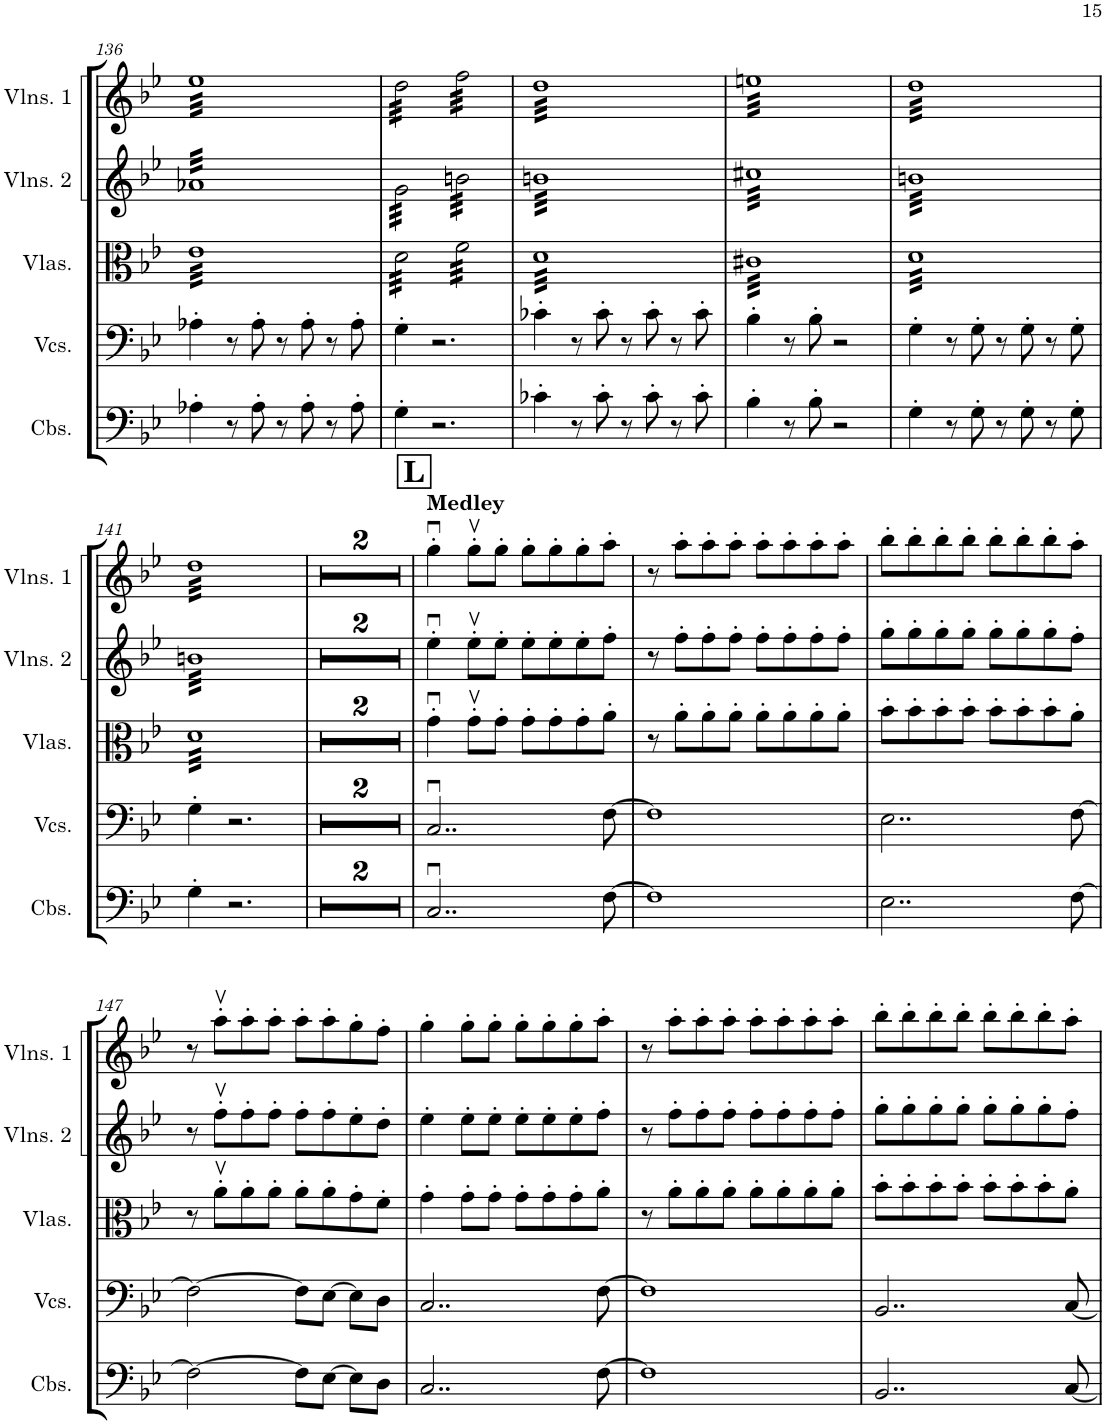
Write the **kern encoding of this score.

**kern	**kern	**kern	**kern	**kern
*part5	*part4	*part3	*part2	*part1
*staff5	*staff4	*staff3	*staff2	*staff1
*I"Contrabasses	*I"Violoncellos	*I"Violas	*I"Violins 2	*I"Violins 1
*I'Cbs.	*I'Vcs.	*I'Vlas.	*I'Vlns. 2	*I'Vlns. 1
!!LO:PB:g=z
*clefF4	*clefF4	*clefC3	*clefG2	*clefG2
*Trd7c12	*	*	*	*
*k[b-e-]	*k[b-e-]	*k[b-e-]	*k[b-e-]	*k[b-e-]
*M4/4	*M4/4	*M4/4	*M4/4	*M4/4
=136	=136	=136	=136	=136
*	*	*tremolo	*	*
*	*	*	*tremolo	*
*	*	*	*	*tremolo
4A-X'\	4A-X'\	32e-LLL	32a-XLLL	32ee-LLL
.	.	32e-	32a-X	32ee-
.	.	32e-	32a-X	32ee-
.	.	32e-	32a-X	32ee-
.	.	32e-	32a-X	32ee-
.	.	32e-	32a-X	32ee-
.	.	32e-	32a-X	32ee-
.	.	32e-	32a-X	32ee-
8r	8r	32e-	32a-X	32ee-
.	.	32e-	32a-X	32ee-
.	.	32e-	32a-X	32ee-
.	.	32e-	32a-X	32ee-
8A-'\	8A-'\	32e-	32a-X	32ee-
.	.	32e-	32a-X	32ee-
.	.	32e-	32a-X	32ee-
.	.	32e-	32a-X	32ee-
8r	8r	32e-	32a-X	32ee-
.	.	32e-	32a-X	32ee-
.	.	32e-	32a-X	32ee-
.	.	32e-	32a-X	32ee-
8A-'\	8A-'\	32e-	32a-X	32ee-
.	.	32e-	32a-X	32ee-
.	.	32e-	32a-X	32ee-
.	.	32e-	32a-X	32ee-
8r	8r	32e-	32a-X	32ee-
.	.	32e-	32a-X	32ee-
.	.	32e-	32a-X	32ee-
.	.	32e-	32a-X	32ee-
8A-'\	8A-'\	32e-	32a-X	32ee-
.	.	32e-	32a-X	32ee-
.	.	32e-	32a-X	32ee-
.	.	32e-JJJ	32a-XJJJ	32ee-JJJ
=137	=137	=137	=137	=137
4G'\	4G'\	32d\LLL	32g\LLL	32dd\LLL
.	.	32d\	32g\	32dd\
.	.	32d\	32g\	32dd\
.	.	32d\	32g\	32dd\
.	.	32d\	32g\	32dd\
.	.	32d\	32g\	32dd\
.	.	32d\	32g\	32dd\
.	.	32d\	32g\	32dd\
2.r	2.r	32d\	32g\	32dd\
.	.	32d\	32g\	32dd\
.	.	32d\	32g\	32dd\
.	.	32d\	32g\	32dd\
.	.	32d\	32g\	32dd\
.	.	32d\	32g\	32dd\
.	.	32d\	32g\	32dd\
.	.	32d\JJJ	32g\JJJ	32dd\JJJ
.	.	32f\LLL	32bn\LLL	32ff\LLL
.	.	32f\	32bn\	32ff\
.	.	32f\	32bn\	32ff\
.	.	32f\	32bn\	32ff\
.	.	32f\	32bn\	32ff\
.	.	32f\	32bn\	32ff\
.	.	32f\	32bn\	32ff\
.	.	32f\	32bn\	32ff\
.	.	32f\	32bn\	32ff\
.	.	32f\	32bn\	32ff\
.	.	32f\	32bn\	32ff\
.	.	32f\	32bn\	32ff\
.	.	32f\	32bn\	32ff\
.	.	32f\	32bn\	32ff\
.	.	32f\	32bn\	32ff\
.	.	32f\JJJ	32bn\JJJ	32ff\JJJ
=138	=138	=138	=138	=138
4c-X'\	4c-X'\	32dLLL	32bnLLL	32ddLLL
.	.	32d	32bn	32dd
.	.	32d	32bn	32dd
.	.	32d	32bn	32dd
.	.	32d	32bn	32dd
.	.	32d	32bn	32dd
.	.	32d	32bn	32dd
.	.	32d	32bn	32dd
8r	8r	32d	32bn	32dd
.	.	32d	32bn	32dd
.	.	32d	32bn	32dd
.	.	32d	32bn	32dd
8c-'\	8c-'\	32d	32bn	32dd
.	.	32d	32bn	32dd
.	.	32d	32bn	32dd
.	.	32d	32bn	32dd
8r	8r	32d	32bn	32dd
.	.	32d	32bn	32dd
.	.	32d	32bn	32dd
.	.	32d	32bn	32dd
8c-'\	8c-'\	32d	32bn	32dd
.	.	32d	32bn	32dd
.	.	32d	32bn	32dd
.	.	32d	32bn	32dd
8r	8r	32d	32bn	32dd
.	.	32d	32bn	32dd
.	.	32d	32bn	32dd
.	.	32d	32bn	32dd
8c-'\	8c-'\	32d	32bn	32dd
.	.	32d	32bn	32dd
.	.	32d	32bn	32dd
.	.	32dJJJ	32bnJJJ	32ddJJJ
=139	=139	=139	=139	=139
4B-'\	4B-'\	32c#XLLL	32cc#XLLL	32eenLLL
.	.	32c#X	32cc#X	32een
.	.	32c#X	32cc#X	32een
.	.	32c#X	32cc#X	32een
.	.	32c#X	32cc#X	32een
.	.	32c#X	32cc#X	32een
.	.	32c#X	32cc#X	32een
.	.	32c#X	32cc#X	32een
8r	8r	32c#X	32cc#X	32een
.	.	32c#X	32cc#X	32een
.	.	32c#X	32cc#X	32een
.	.	32c#X	32cc#X	32een
8B-'\	8B-'\	32c#X	32cc#X	32een
.	.	32c#X	32cc#X	32een
.	.	32c#X	32cc#X	32een
.	.	32c#X	32cc#X	32een
2r	2r	32c#X	32cc#X	32een
.	.	32c#X	32cc#X	32een
.	.	32c#X	32cc#X	32een
.	.	32c#X	32cc#X	32een
.	.	32c#X	32cc#X	32een
.	.	32c#X	32cc#X	32een
.	.	32c#X	32cc#X	32een
.	.	32c#X	32cc#X	32een
.	.	32c#X	32cc#X	32een
.	.	32c#X	32cc#X	32een
.	.	32c#X	32cc#X	32een
.	.	32c#X	32cc#X	32een
.	.	32c#X	32cc#X	32een
.	.	32c#X	32cc#X	32een
.	.	32c#X	32cc#X	32een
.	.	32c#XJJJ	32cc#XJJJ	32eenJJJ
=140	=140	=140	=140	=140
4G'\	4G'\	32dLLL	32bnLLL	32ddLLL
.	.	32d	32bn	32dd
.	.	32d	32bn	32dd
.	.	32d	32bn	32dd
.	.	32d	32bn	32dd
.	.	32d	32bn	32dd
.	.	32d	32bn	32dd
.	.	32d	32bn	32dd
8r	8r	32d	32bn	32dd
.	.	32d	32bn	32dd
.	.	32d	32bn	32dd
.	.	32d	32bn	32dd
8G'\	8G'\	32d	32bn	32dd
.	.	32d	32bn	32dd
.	.	32d	32bn	32dd
.	.	32d	32bn	32dd
8r	8r	32d	32bn	32dd
.	.	32d	32bn	32dd
.	.	32d	32bn	32dd
.	.	32d	32bn	32dd
8G'\	8G'\	32d	32bn	32dd
.	.	32d	32bn	32dd
.	.	32d	32bn	32dd
.	.	32d	32bn	32dd
8r	8r	32d	32bn	32dd
.	.	32d	32bn	32dd
.	.	32d	32bn	32dd
.	.	32d	32bn	32dd
8G'\	8G'\	32d	32bn	32dd
.	.	32d	32bn	32dd
.	.	32d	32bn	32dd
.	.	32dJJJ	32bnJJJ	32ddJJJ
!!LO:LB:g=z
=141	=141	=141	=141	=141
4G'\	4G'\	32dLLL	32bnLLL	32ddLLL
.	.	32d	32bn	32dd
.	.	32d	32bn	32dd
.	.	32d	32bn	32dd
.	.	32d	32bn	32dd
.	.	32d	32bn	32dd
.	.	32d	32bn	32dd
.	.	32d	32bn	32dd
2.r	2.r	32d	32bn	32dd
.	.	32d	32bn	32dd
.	.	32d	32bn	32dd
.	.	32d	32bn	32dd
.	.	32d	32bn	32dd
.	.	32d	32bn	32dd
.	.	32d	32bn	32dd
.	.	32d	32bn	32dd
.	.	32d	32bn	32dd
.	.	32d	32bn	32dd
.	.	32d	32bn	32dd
.	.	32d	32bn	32dd
.	.	32d	32bn	32dd
.	.	32d	32bn	32dd
.	.	32d	32bn	32dd
.	.	32d	32bn	32dd
.	.	32d	32bn	32dd
.	.	32d	32bn	32dd
.	.	32d	32bn	32dd
.	.	32d	32bn	32dd
.	.	32d	32bn	32dd
.	.	32d	32bn	32dd
.	.	32d	32bn	32dd
.	.	32dJJJ	32bnJJJ	32ddJJJ
*	*	*	*	*Xtremolo
*	*	*	*Xtremolo	*
*	*	*Xtremolo	*	*
=142	=142	=142	=142	=142
1r	1r	1r	1r	1r
=143	=143	=143	=143	=143
1r	1r	1r	1r	1r
!!LO:REH:place=s1:a:B:cj:fs=14:t=L
=144	=144	=144	=144	=144
!	!	!	!	!LO:TX:a:B:t=Medley
2..Cu/	2..Cu/	4gu'\	4ee-u'\	4ggu'\
.	.	8gv'\L	8ee-v'\L	8ggv'\L
.	.	8g'\J	8ee-'\J	8gg'\J
.	.	8g'\L	8ee-'\L	8gg'\L
.	.	8g'\	8ee-'\	8gg'\
.	.	8g'\	8ee-'\	8gg'\
[8F\	[8F\	8a'\J	8ff'\J	8aa'\J
=145	=145	=145	=145	=145
1F]	1F]	8r	8r	8r
.	.	8a'\L	8ff'\L	8aa'\L
.	.	8a'\	8ff'\	8aa'\
.	.	8a'\J	8ff'\J	8aa'\J
.	.	8a'\L	8ff'\L	8aa'\L
.	.	8a'\	8ff'\	8aa'\
.	.	8a'\	8ff'\	8aa'\
.	.	8a'\J	8ff'\J	8aa'\J
=146	=146	=146	=146	=146
2..E-\	2..E-\	8b-'\L	8gg'\L	8bb-'\L
.	.	8b-'\	8gg'\	8bb-'\
.	.	8b-'\	8gg'\	8bb-'\
.	.	8b-'\J	8gg'\J	8bb-'\J
.	.	8b-'\L	8gg'\L	8bb-'\L
.	.	8b-'\	8gg'\	8bb-'\
.	.	8b-'\	8gg'\	8bb-'\
[8F\	[8F\	8a'\J	8ff'\J	8aa'\J
!!LO:LB:g=z
=147	=147	=147	=147	=147
2F\_	2F\_	8r	8r	8r
.	.	8av'\L	8ffv'\L	8aav'\L
.	.	8a'\	8ff'\	8aa'\
.	.	8a'\J	8ff'\J	8aa'\J
8F\L]	8F\L]	8a'\L	8ff'\L	8aa'\L
[8E-\J	[8E-\J	8a'\	8ff'\	8aa'\
8E-\L]	8E-\L]	8g'\	8ee-'\	8gg'\
8D\J	8D\J	8f'\J	8dd'\J	8ff'\J
=148	=148	=148	=148	=148
2..C/	2..C/	4g'\	4ee-'\	4gg'\
.	.	8g'\L	8ee-'\L	8gg'\L
.	.	8g'\J	8ee-'\J	8gg'\J
.	.	8g'\L	8ee-'\L	8gg'\L
.	.	8g'\	8ee-'\	8gg'\
.	.	8g'\	8ee-'\	8gg'\
[8F\	[8F\	8a'\J	8ff'\J	8aa'\J
=149	=149	=149	=149	=149
1F]	1F]	8r	8r	8r
.	.	8a'\L	8ff'\L	8aa'\L
.	.	8a'\	8ff'\	8aa'\
.	.	8a'\J	8ff'\J	8aa'\J
.	.	8a'\L	8ff'\L	8aa'\L
.	.	8a'\	8ff'\	8aa'\
.	.	8a'\	8ff'\	8aa'\
.	.	8a'\J	8ff'\J	8aa'\J
=	=	=	=	=
*-	*-	*-	*-	*-
